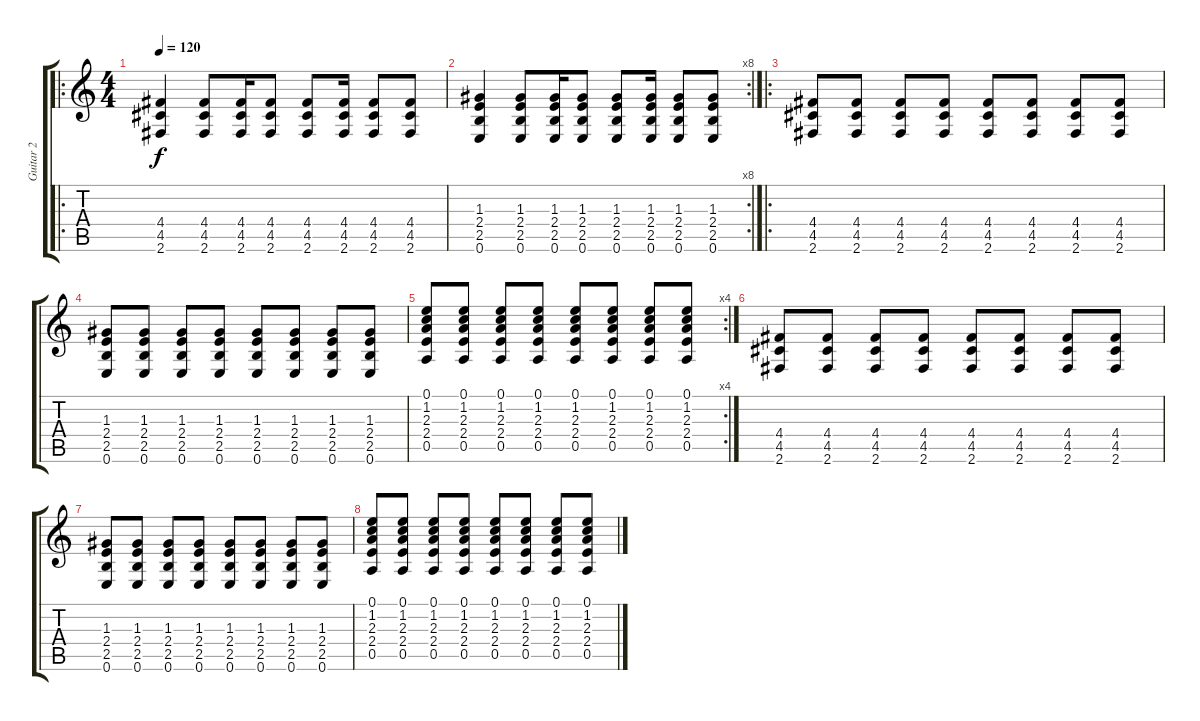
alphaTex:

\track ("Guitar 2" "Guitar 2") {instrument electricguitarmuted}
\staff {score tabs}
\tuning (E4 B3 G3 D3 A2 E2) {hide}
\ro
\ts (4 4)
\tempo 120
\clef g2
\ks c
(4.4 4.5 2.6).4{dy f} (4.4 4.5 2.6).8 (4.4 4.5 2.6).16 (4.4 4.5 2.6).8 (4.4 4.5 2.6).8 (4.4 4.5 2.6).16 (4.4 4.5 2.6).8 (4.4 4.5 2.6).8 |
\rc 8
(1.3 2.4 2.5 0.6).4 (1.3 2.4 2.5 0.6).8 (1.3 2.4 2.5 0.6).16 (1.3 2.4 2.5 0.6).8 (1.3 2.4 2.5 0.6).8 (1.3 2.4 2.5 0.6).16 (1.3 2.4 2.5 0.6).8 (1.3 2.4 2.5 0.6).8 |
\ro
(4.4 4.5 2.6).8 (4.4 4.5 2.6).8 (4.4 4.5 2.6).8 (4.4 4.5 2.6).8 (4.4 4.5 2.6).8 (4.4 4.5 2.6).8 (4.4 4.5 2.6).8 (4.4 4.5 2.6).8 |
(1.3 2.4 2.5 0.6).8 (1.3 2.4 2.5 0.6).8 (1.3 2.4 2.5 0.6).8 (1.3 2.4 2.5 0.6).8 (1.3 2.4 2.5 0.6).8 (1.3 2.4 2.5 0.6).8 (1.3 2.4 2.5 0.6).8 (1.3 2.4 2.5 0.6).8 |
\rc 4
(0.1 1.2 2.3 2.4 0.5).8 (0.1 1.2 2.3 2.4 0.5).8 (0.1 1.2 2.3 2.4 0.5).8 (0.1 1.2 2.3 2.4 0.5).8 (0.1 1.2 2.3 2.4 0.5).8 (0.1 1.2 2.3 2.4 0.5).8 (0.1 1.2 2.3 2.4 0.5).8 (0.1 1.2 2.3 2.4 0.5).8 |
(4.4 4.5 2.6).8 (4.4 4.5 2.6).8 (4.4 4.5 2.6).8 (4.4 4.5 2.6).8 (4.4 4.5 2.6).8 (4.4 4.5 2.6).8 (4.4 4.5 2.6).8 (4.4 4.5 2.6).8 |
(1.3 2.4 2.5 0.6).8 (1.3 2.4 2.5 0.6).8 (1.3 2.4 2.5 0.6).8 (1.3 2.4 2.5 0.6).8 (1.3 2.4 2.5 0.6).8 (1.3 2.4 2.5 0.6).8 (1.3 2.4 2.5 0.6).8 (1.3 2.4 2.5 0.6).8 |
(0.1 1.2 2.3 2.4 0.5).8 (0.1 1.2 2.3 2.4 0.5).8 (0.1 1.2 2.3 2.4 0.5).8 (0.1 1.2 2.3 2.4 0.5).8 (0.1 1.2 2.3 2.4 0.5).8 (0.1 1.2 2.3 2.4 0.5).8 (0.1 1.2 2.3 2.4 0.5).8 (0.1 1.2 2.3 2.4 0.5).8
